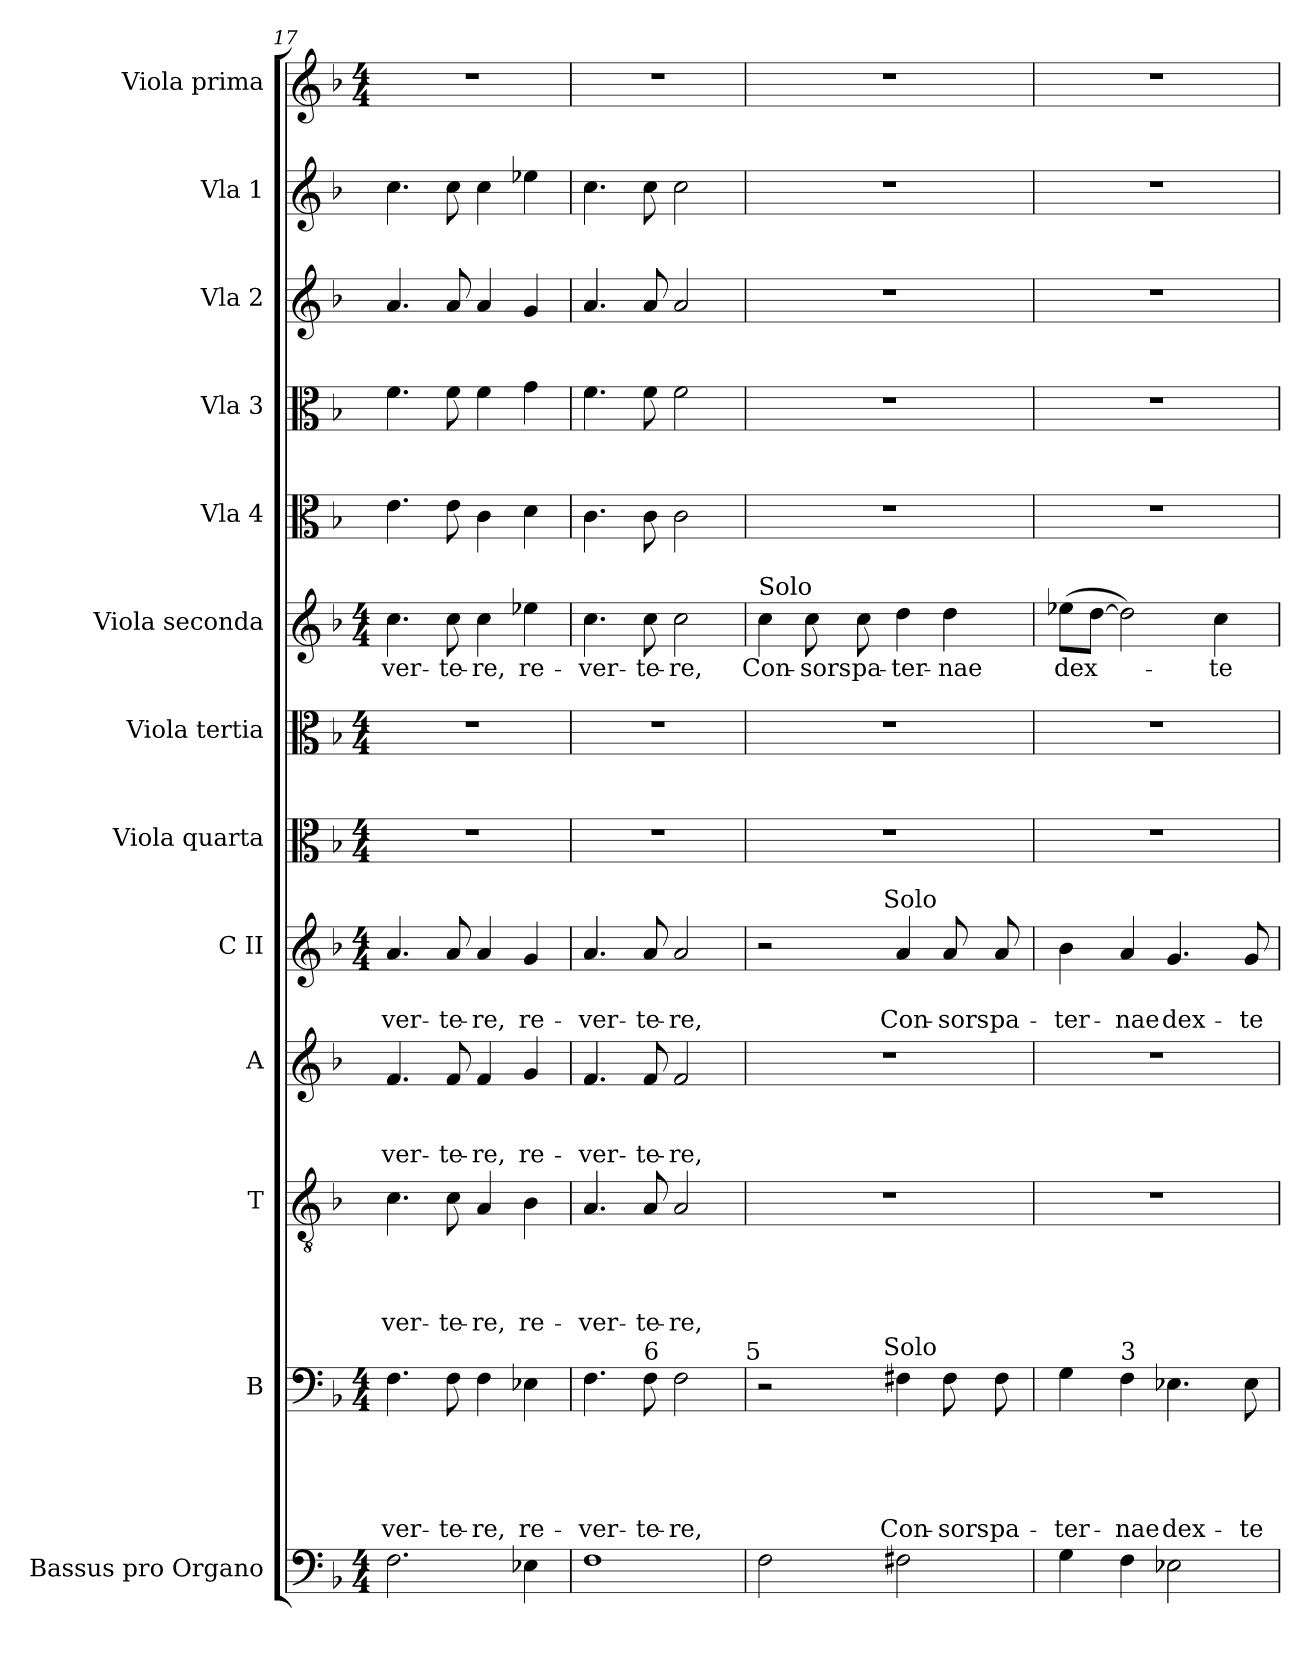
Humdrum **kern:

**kern	**kern	**text	**text	**text	**text	**text	**kern	**text	**text	**text	**text	**kern	**text	**text	**text	**kern	**text	**text	**kern	**kern	**kern	**text	**kern	**kern	**kern	**kern	**kern
*part13	*part12	*part12	*part12	*part12	*part12	*part12	*part11	*part11	*part11	*part11	*part11	*part10	*part10	*part10	*part10	*part9	*part9	*part9	*part8	*part7	*part6	*part6	*part5	*part4	*part3	*part2	*part1
*staff13	*staff12	*staff12	*staff12	*staff12	*staff12	*staff12	*staff11	*staff11	*staff11	*staff11	*staff11	*staff10	*staff10	*staff10	*staff10	*staff9	*staff9	*staff9	*staff8	*staff7	*staff6	*staff6	*staff5	*staff4	*staff3	*staff2	*staff1
*I"Bassus pro Organo	*I"B	*	*	*	*	*	*I"T	*	*	*	*	*I"A	*	*	*	*I"C II	*	*	*I"Viola quarta	*I"Viola tertia	*I"Viola seconda	*	*I"Vla 4	*I"Vla 3	*I"Vla 2	*I"Vla 1	*I"Viola prima
*I'B p.O.	*I'B	*	*	*	*	*	*I'T	*	*	*	*	*I'A	*	*	*	*I'C II	*	*	*I'Vla 4	*I'Vla 3	*I'Vla 2	*	*I'Vla 4	*I'Vla 3	*I'Vla 2	*I'Vla 1	*I'Vla 1
*clefF4	*clefF4	*	*	*	*	*	*clefGv2	*	*	*	*	*clefG2	*	*	*	*clefG2	*	*	*clefC3	*clefC3	*clefG2	*	*clefC3	*clefC3	*clefG2	*clefG2	*clefG2
*k[b-]	*k[b-]	*	*	*	*	*	*k[b-]	*	*	*	*	*k[b-]	*	*	*	*k[b-]	*	*	*k[b-]	*k[b-]	*k[b-]	*	*k[b-]	*k[b-]	*k[b-]	*k[b-]	*k[b-]
*F:	*F:	*	*	*	*	*	*F:	*	*	*	*	*F:	*	*	*	*F:	*	*	*F:	*F:	*F:	*	*F:	*F:	*F:	*F:	*F:
*M4/4	*M4/4	*	*	*	*	*	*	*	*	*	*	*	*	*	*	*M4/4	*	*	*M4/4	*M4/4	*M4/4	*	*	*	*	*	*M4/4
=17	=17	=17	=17	=17	=17	=17	=17	=17	=17	=17	=17	=17	=17	=17	=17	=17	=17	=17	=17	=17	=17	=17	=17	=17	=17	=17	=17
!	!	!	!	!	!	!LO:LY:b	!	!	!	!	!LO:LY:b	!	!	!	!LO:LY:b	!	!	!LO:LY:b	!	!	!	!LO:LY:b	!	!	!	!	!
2.F\	4.F\	.	.	.	.	-ver-	4.c\	.	.	.	-ver-	4.f/	.	.	-ver-	4.a/	.	-ver-	1r	1r	4.cc\	-ver-	4.e\	4.f\	4.a/	4.cc\	1r
!	!	!	!	!	!	!LO:LY:b	!	!	!	!	!LO:LY:b	!	!	!	!LO:LY:b	!	!	!LO:LY:b	!	!	!	!LO:LY:b	!	!	!	!	!
.	8F\	.	.	.	.	-te-	8c\	.	.	.	-te-	8f/	.	.	-te-	8a/	.	-te-	.	.	8cc\	-te-	8e\	8f\	8a/	8cc\	.
!	!	!	!	!	!	!LO:LY:b	!	!	!	!	!LO:LY:b	!	!	!	!LO:LY:b	!	!	!LO:LY:b	!	!	!	!LO:LY:b	!	!	!	!	!
.	4F\	.	.	.	.	-re,	4A/	.	.	.	-re,	4f/	.	.	-re,	4a/	.	-re,	.	.	4cc\	-re,	4c\	4f\	4a/	4cc\	.
!	!	!	!	!	!	!LO:LY:b	!	!	!	!	!LO:LY:b	!	!	!	!LO:LY:b	!	!	!LO:LY:b	!	!	!	!LO:LY:b	!	!	!	!	!
4E-X\	4E-X\	.	.	.	.	re-	4B-\	.	.	.	re-	4g/	.	.	re-	4g/	.	re-	.	.	4ee-X\	re-	4d\	4g\	4g/	4ee-X\	.
=18	=18	=18	=18	=18	=18	=18	=18	=18	=18	=18	=18	=18	=18	=18	=18	=18	=18	=18	=18	=18	=18	=18	=18	=18	=18	=18	=18
!	!	!	!	!	!	!LO:LY:b	!	!	!	!	!LO:LY:b	!	!	!	!LO:LY:b	!	!	!LO:LY:b	!	!	!	!LO:LY:b	!	!	!	!	!
1F	4.F\	.	.	.	.	-ver-	4.A/	.	.	.	-ver-	4.f/	.	.	-ver-	4.a/	.	-ver-	1r	1r	4.cc\	-ver-	4.c\	4.f\	4.a/	4.cc\	1r
!	!LO:TX:a:t=6	!	!	!	!	!	!	!	!	!	!	!	!	!	!	!	!	!	!	!	!	!	!	!	!	!	!
!	!	!	!	!	!	!LO:LY:b	!	!	!	!	!LO:LY:b	!	!	!	!LO:LY:b	!	!	!LO:LY:b	!	!	!	!LO:LY:b	!	!	!	!	!
.	8F\	.	.	.	.	-te-	8A/	.	.	.	-te-	8f/	.	.	-te-	8a/	.	-te-	.	.	8cc\	-te-	8c\	8f\	8a/	8cc\	.
!	!	!	!	!	!	!LO:LY:b	!	!	!	!	!LO:LY:b	!	!	!	!LO:LY:b	!	!	!LO:LY:b	!	!	!	!LO:LY:b	!	!	!	!	!
.	2F\	.	.	.	.	-re,	2A/	.	.	.	-re,	2f/	.	.	-re,	2a/	.	-re,	.	.	2cc\	-re,	2c\	2f\	2a/	2cc\	.
!	!LO:TX:a:t=5	!	!	!	!	!	!	!	!	!	!	!	!	!	!	!	!	!	!	!	!	!	!	!	!	!	!
!!LO:PB:g=z
=19	=19	=19	=19	=19	=19	=19	=19	=19	=19	=19	=19	=19	=19	=19	=19	=19	=19	=19	=19	=19	=19	=19	=19	=19	=19	=19	=19
!	!	!	!	!	!	!	!	!	!	!	!	!	!	!	!	!	!	!	!	!	!LO:TX:a:t=Solo	!	!	!	!	!	!
!	!LO:TX:a:t=!	!	!	!	!	!	!	!	!	!	!	!	!	!	!	!	!	!	!	!	!	!	!	!	!	!	!
!	!LO:TX:a:t=6	!	!	!	!	!	!	!	!	!	!	!	!	!	!	!	!	!	!	!	!	!	!	!	!	!	!
!	!	!	!	!	!	!	!	!	!	!	!	!	!	!	!	!	!	!	!	!	!	!LO:LY:b	!	!	!	!	!
*	*^	*	*	*	*	*	*	*	*	*	*	*	*	*	*	*^	*	*	*	*	*	*	*	*	*	*	*
2F\	2r	4...ryy	.	.	.	.	.	1r	.	.	.	.	1r	.	.	.	2r	4...ryy	.	.	1r	1r	4cc\	Con-	1r	1r	1r	1r	1r
!	!	!	!	!	!	!	!	!	!	!	!	!	!	!	!	!	!	!	!	!	!	!	!	!LO:LY:b	!	!	!	!	!
.	.	.	.	.	.	.	.	.	.	.	.	.	.	.	.	.	.	.	.	.	.	.	8cc\	-sors	.	.	.	.	.
!	!	!	!	!	!	!	!	!	!	!	!	!	!	!	!	!	!	!	!	!	!	!	!	!LO:LY:b	!	!	!	!	!
.	.	.	.	.	.	.	.	.	.	.	.	.	.	.	.	.	.	.	.	.	.	.	8cc\	pa-	.	.	.	.	.
!	!	!	!	!	!	!	!	!	!	!	!	!	!	!	!	!	!	!LO:TX:a:t=Solo	!	!	!	!	!	!	!	!	!	!	!
!	!	!LO:TX:a:t=Solo	!	!	!	!	!	!	!	!	!	!	!	!	!	!	!	!	!	!	!	!	!	!	!	!	!	!	!
.	.	2ryy	.	.	.	.	.	.	.	.	.	.	.	.	.	.	.	2ryy	.	.	.	.	.	.	.	.	.	.	.
!	!	!	!	!	!	!	!LO:LY:b	!	!	!	!	!	!	!	!	!	!	!	!	!LO:LY:b	!	!	!	!LO:LY:b	!	!	!	!	!
2F#X>\	4F#X\	.	.	.	.	.	Con-	.	.	.	.	.	.	.	.	.	4a/	.	.	Con-	.	.	4dd\	-ter-	.	.	.	.	.
!	!	!	!	!	!	!	!LO:LY:b	!	!	!	!	!	!	!	!	!	!	!	!	!LO:LY:b	!	!	!	!LO:LY:b	!	!	!	!	!
.	8F#\	.	.	.	.	.	-sors	.	.	.	.	.	.	.	.	.	8a/	.	.	-sors	.	.	4dd\	-nae	.	.	.	.	.
!	!	!	!	!	!	!	!LO:LY:b	!	!	!	!	!	!	!	!	!	!	!	!	!LO:LY:b	!	!	!	!	!	!	!	!	!
.	8F#\	.	.	.	.	.	pa-	.	.	.	.	.	.	.	.	.	8a/	.	.	pa-	.	.	.	.	.	.	.	.	.
.	.	32ryy	.	.	.	.	.	.	.	.	.	.	.	.	.	.	.	32ryy	.	.	.	.	.	.	.	.	.	.	.
=20	=20	=20	=20	=20	=20	=20	=20	=20	=20	=20	=20	=20	=20	=20	=20	=20	=20	=20	=20	=20	=20	=20	=20	=20	=20	=20	=20	=20	=20
!	!	!	!	!	!	!	!LO:LY:b	!	!	!	!	!	!	!	!	!	!	!	!	!LO:LY:b	!	!	!	!LO:LY:b	!	!	!	!	!
*	*v	*v	*	*	*	*	*	*	*	*	*	*	*	*	*	*	*v	*v	*	*	*	*	*	*	*	*	*	*	*
4G\	4G\	.	.	.	.	-ter-	1r	.	.	.	.	1r	.	.	.	4b-\	.	-ter-	1r	1r	(>8ee-X\L	dex-	1r	1r	1r	1r	1r
.	.	.	.	.	.	.	.	.	.	.	.	.	.	.	.	.	.	.	.	.	[>8dd\J	.	.	.	.	.	.
!	!LO:TX:a:t=3	!	!	!	!	!	!	!	!	!	!	!	!	!	!	!	!	!	!	!	!	!	!	!	!	!	!
!	!	!	!	!	!	!LO:LY:b	!	!	!	!	!	!	!	!	!	!	!	!LO:LY:b	!	!	!	!	!	!	!	!	!
4F>\	4F\	.	.	.	.	-nae	.	.	.	.	.	.	.	.	.	4a/	.	-nae	.	.	2dd\])	.	.	.	.	.	.
!	!	!	!	!	!	!LO:LY:b	!	!	!	!	!	!	!	!	!	!	!	!LO:LY:b	!	!	!	!	!	!	!	!	!
2E-X\	4.E-X\	.	.	.	.	dex-	.	.	.	.	.	.	.	.	.	4.g/	.	dex-	.	.	.	.	.	.	.	.	.
!	!	!	!	!	!	!	!	!	!	!	!	!	!	!	!	!	!	!	!	!	!	!LO:LY:b	!	!	!	!	!
.	.	.	.	.	.	.	.	.	.	.	.	.	.	.	.	.	.	.	.	.	4cc\	-te-	.	.	.	.	.
!	!	!	!	!	!	!LO:LY:b	!	!	!	!	!	!	!	!	!	!	!	!LO:LY:b	!	!	!	!	!	!	!	!	!
.	8E-\	.	.	.	.	-te-	.	.	.	.	.	.	.	.	.	8g/	.	-te-	.	.	.	.	.	.	.	.	.
=	=	=	=	=	=	=	=	=	=	=	=	=	=	=	=	=	=	=	=	=	=	=	=	=	=	=	=
*-	*-	*-	*-	*-	*-	*-	*-	*-	*-	*-	*-	*-	*-	*-	*-	*-	*-	*-	*-	*-	*-	*-	*-	*-	*-	*-	*-
